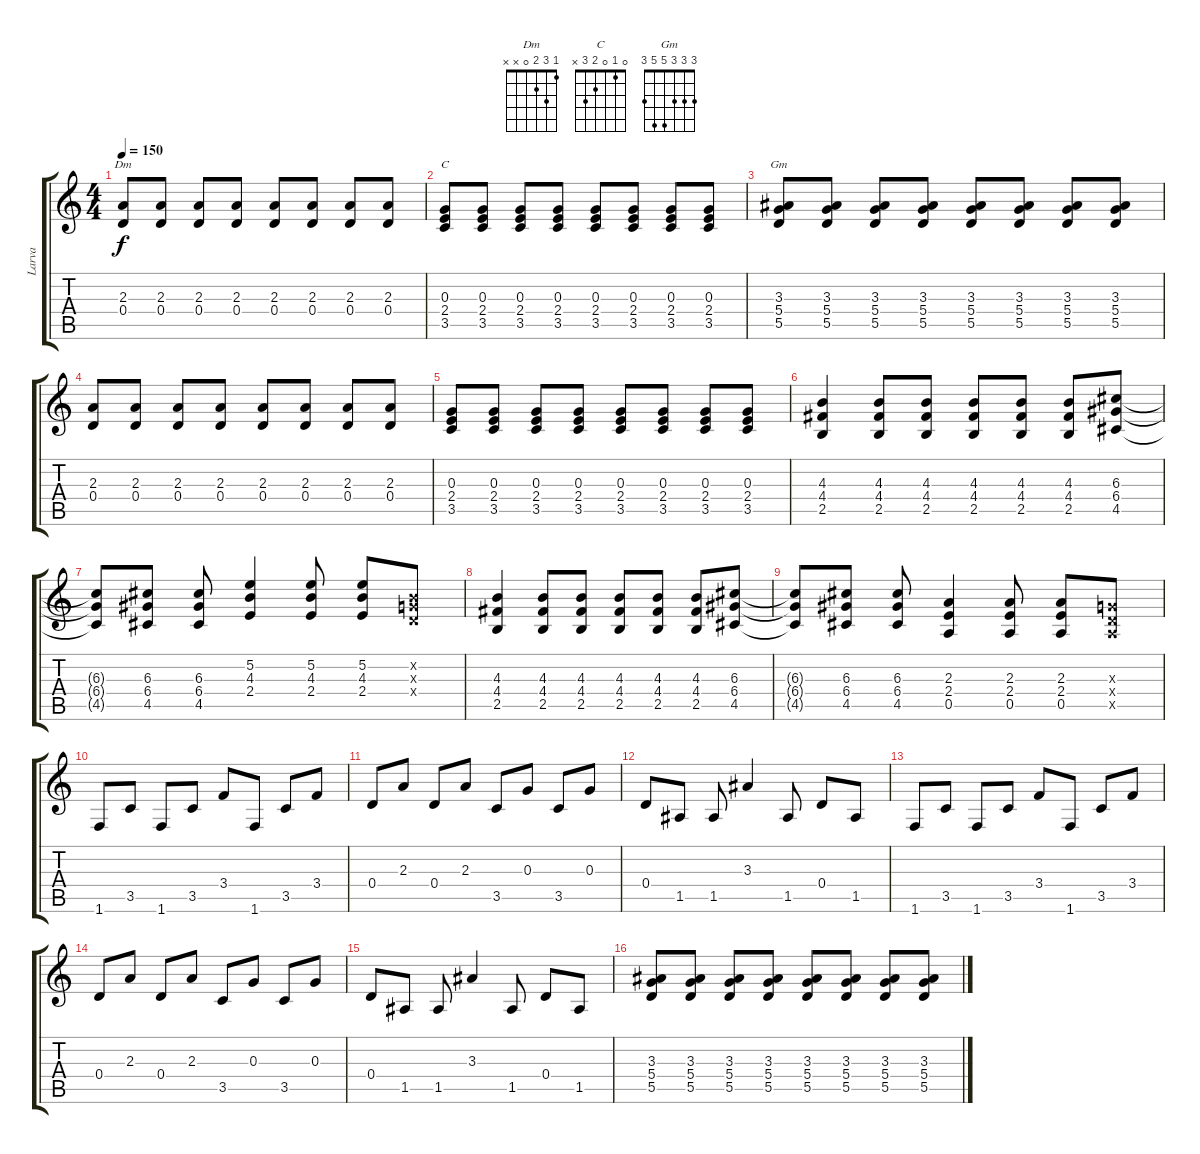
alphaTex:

\track ("Larva" "Larva") {instrument overdrivenguitar}
\staff {score tabs}
\tuning (E4 B3 G3 D3 A2 E2) {hide}
\chord ("Dm" 1 3 2 0 x x)
\chord ("C" 0 1 0 2 3 x)
\chord ("Gm" 3 3 3 5 5 3)
\ts (4 4)
\tempo 150
\clef g2
\ks c
(2.3 0.4).8{ch "Dm" dy f} (2.3 0.4).8 (2.3 0.4).8 (2.3 0.4).8 (2.3 0.4).8 (2.3 0.4).8 (2.3 0.4).8 (2.3 0.4).8 |
(0.3 2.4 3.5).8{ch "C"} (0.3 2.4 3.5).8 (0.3 2.4 3.5).8 (0.3 2.4 3.5).8 (0.3 2.4 3.5).8 (0.3 2.4 3.5).8 (0.3 2.4 3.5).8 (0.3 2.4 3.5).8 |
(3.3 5.4 5.5).8{ch "Gm"} (3.3 5.4 5.5).8 (3.3 5.4 5.5).8 (3.3 5.4 5.5).8 (3.3 5.4 5.5).8 (3.3 5.4 5.5).8 (3.3 5.4 5.5).8 (3.3 5.4 5.5).8 |
(2.3 0.4).8 (2.3 0.4).8 (2.3 0.4).8 (2.3 0.4).8 (2.3 0.4).8 (2.3 0.4).8 (2.3 0.4).8 (2.3 0.4).8 |
(0.3 2.4 3.5).8 (0.3 2.4 3.5).8 (0.3 2.4 3.5).8 (0.3 2.4 3.5).8 (0.3 2.4 3.5).8 (0.3 2.4 3.5).8 (0.3 2.4 3.5).8 (0.3 2.4 3.5).8 |
(4.3 4.4 2.5).4 (4.3 4.4 2.5).8 (4.3 4.4 2.5).8 (4.3 4.4 2.5).8 (4.3 4.4 2.5).8 (4.3 4.4 2.5).8 (6.3 6.4 4.5).8 |
(6.3{t} 6.4{t} 4.5{t}).8 (6.3 6.4 4.5).8 (6.3 6.4 4.5).8 (5.2 4.3 2.4).4 (5.2 4.3 2.4).8 (5.2 4.3 2.4).8 (0.2{x} 0.3{x} 0.4{x}).8 |
(4.3 4.4 2.5).4 (4.3 4.4 2.5).8 (4.3 4.4 2.5).8 (4.3 4.4 2.5).8 (4.3 4.4 2.5).8 (4.3 4.4 2.5).8 (6.3 6.4 4.5).8 |
(6.3{t} 6.4{t} 4.5{t}).8 (6.3 6.4 4.5).8 (6.3 6.4 4.5).8 (2.3 2.4 0.5).4 (2.3 2.4 0.5).8 (2.3 2.4 0.5).8 (0.3{x} 0.4{x} 0.5{x}).8 |
1.6.8 3.5.8 1.6.8 3.5.8 3.4.8 1.6.8 3.5.8 3.4.8 |
0.4.8 2.3.8 0.4.8 2.3.8 3.5.8 0.3.8 3.5.8 0.3.8 |
0.4.8 1.5.8 1.5.8 3.3.4 1.5.8 0.4.8 1.5.8 |
1.6.8 3.5.8 1.6.8 3.5.8 3.4.8 1.6.8 3.5.8 3.4.8 |
0.4.8 2.3.8 0.4.8 2.3.8 3.5.8 0.3.8 3.5.8 0.3.8 |
0.4.8 1.5.8 1.5.8 3.3.4 1.5.8 0.4.8 1.5.8 |
(3.3 5.4 5.5).8{volume 14} (3.3 5.4 5.5).8 (3.3 5.4 5.5).8 (3.3 5.4 5.5).8 (3.3 5.4 5.5).8 (3.3 5.4 5.5).8 (3.3 5.4 5.5).8 (3.3 5.4 5.5).8
